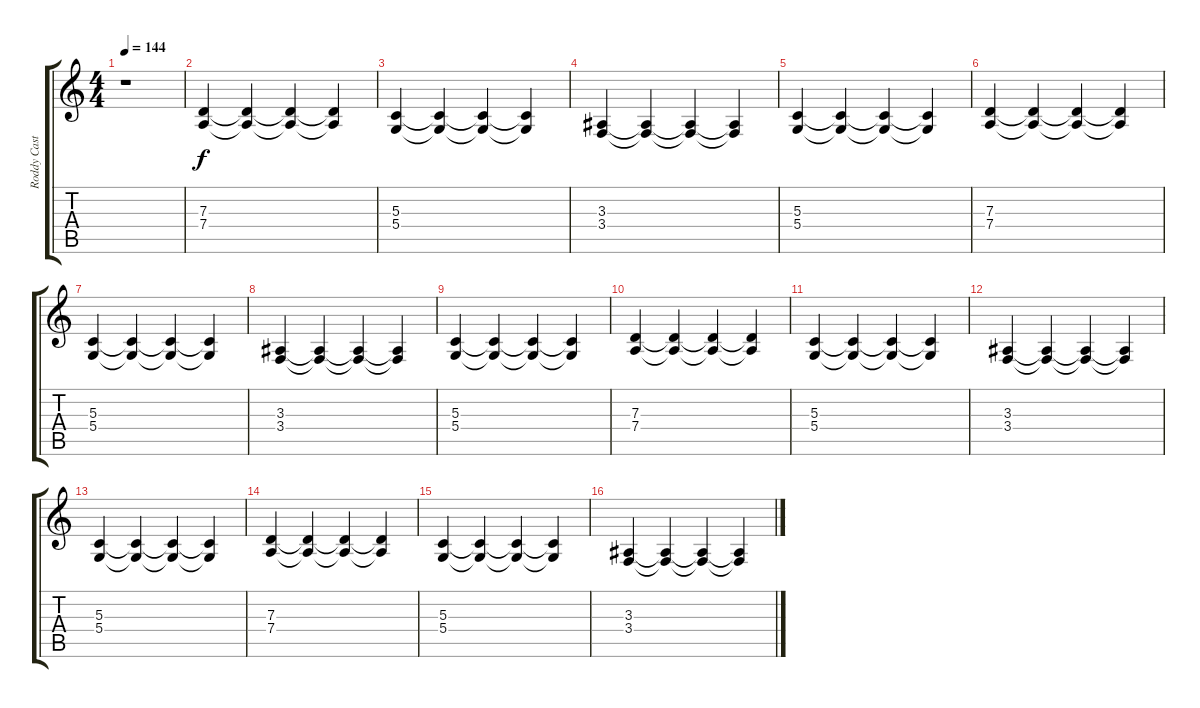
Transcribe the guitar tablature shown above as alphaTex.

\track ("Roddy Castro" "Roddy Cast") {instrument synthstrings2}
\staff {score tabs}
\tuning (E4 B3 G3 D3 A2 E2) {hide}
\ts (4 4)
\tempo 144
\clef g2
\ks c
r.1{dy f} |
(7.3 7.4).4 (7.3{t} 7.4{t}).4 (7.3{t} 7.4{t}).4 (7.3{t} 7.4{t}).4 |
(5.3 5.4).4 (5.3{t} 5.4{t}).4 (5.3{t} 5.4{t}).4 (5.3{t} 5.4{t}).4 |
(3.3 3.4).4 (3.3{t} 3.4{t}).4 (3.3{t} 3.4{t}).4 (3.3{t} 3.4{t}).4 |
(5.3 5.4).4 (5.3{t} 5.4{t}).4 (5.3{t} 5.4{t}).4 (5.3{t} 5.4{t}).4 |
(7.3 7.4).4 (7.3{t} 7.4{t}).4 (7.3{t} 7.4{t}).4 (7.3{t} 7.4{t}).4 |
(5.3 5.4).4 (5.3{t} 5.4{t}).4 (5.3{t} 5.4{t}).4 (5.3{t} 5.4{t}).4 |
(3.3 3.4).4 (3.3{t} 3.4{t}).4 (3.3{t} 3.4{t}).4 (3.3{t} 3.4{t}).4 |
(5.3 5.4).4 (5.3{t} 5.4{t}).4 (5.3{t} 5.4{t}).4 (5.3{t} 5.4{t}).4 |
(7.3 7.4).4 (7.3{t} 7.4{t}).4 (7.3{t} 7.4{t}).4 (7.3{t} 7.4{t}).4 |
(5.3 5.4).4 (5.3{t} 5.4{t}).4 (5.3{t} 5.4{t}).4 (5.3{t} 5.4{t}).4 |
(3.3 3.4).4 (3.3{t} 3.4{t}).4 (3.3{t} 3.4{t}).4 (3.3{t} 3.4{t}).4 |
(5.3 5.4).4 (5.3{t} 5.4{t}).4 (5.3{t} 5.4{t}).4 (5.3{t} 5.4{t}).4 |
(7.3 7.4).4 (7.3{t} 7.4{t}).4 (7.3{t} 7.4{t}).4 (7.3{t} 7.4{t}).4 |
(5.3 5.4).4 (5.3{t} 5.4{t}).4 (5.3{t} 5.4{t}).4 (5.3{t} 5.4{t}).4 |
(3.3 3.4).4 (3.3{t} 3.4{t}).4 (3.3{t} 3.4{t}).4 (3.3{t} 3.4{t}).4
